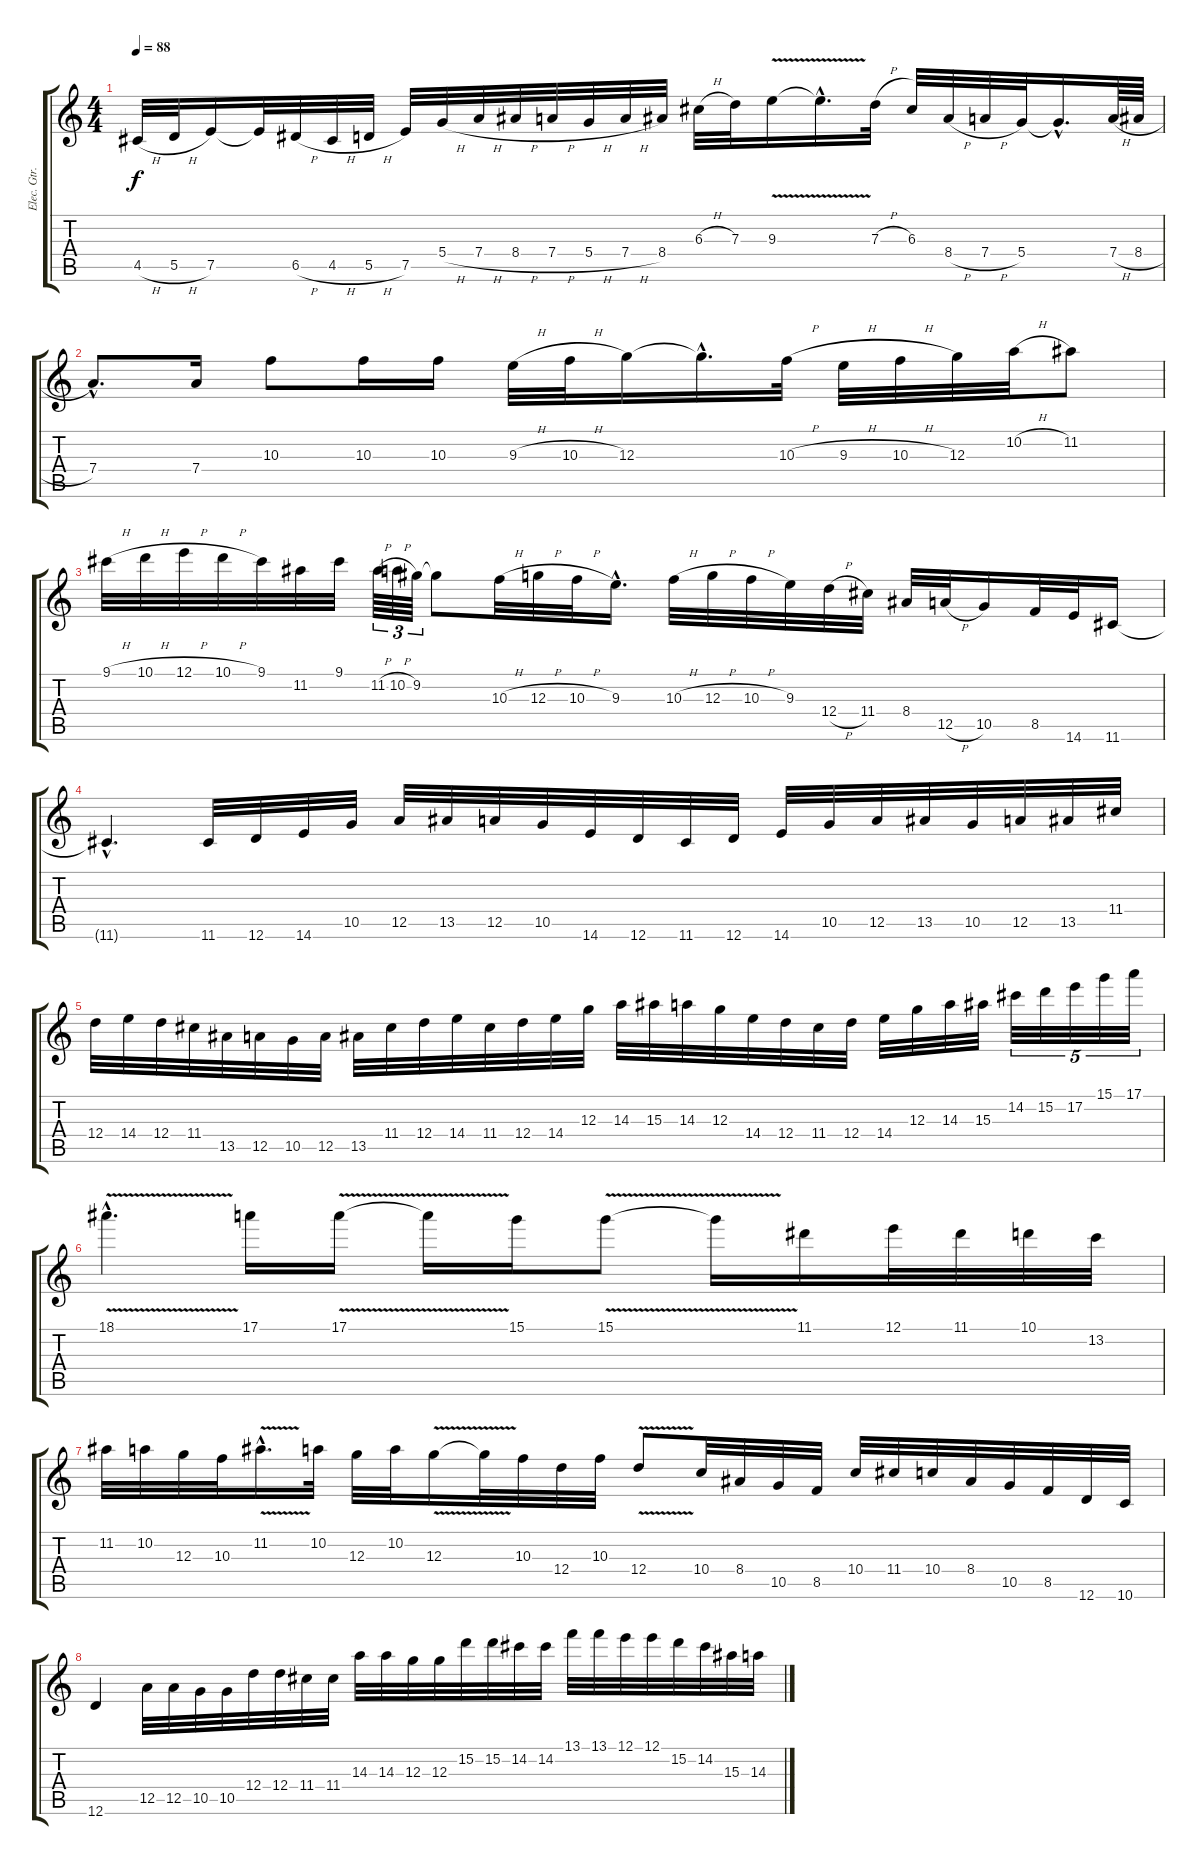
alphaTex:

\track ("Elec. Gtr. 5" "Elec. Gtr.") {instrument distortionguitar}
\staff {score tabs}
\tuning (E4 B3 G3 D3 A2 D2) {hide}
\ts (4 4)
\tempo 88
\clef g2
\ks c
4.5{h}.32{dy f} 5.5{h}.32 7.5.16 7.5{t}.32 6.5{h}.32 4.5{h}.32 5.5{h}.32 7.5.32 5.4{h}.32 7.4{h}.32 8.4{h}.32 7.4{h}.32 5.4{h}.32 7.4{h}.32 8.4.32 6.3{h}.32 7.3.32 9.3{v}.16 9.3{hac t}.16{d} 7.3{h}.32 6.3.32 8.4{h}.32 7.4{h}.32 5.4.32 5.4{hac t}.16{d} 7.4{h}.64 8.4{h}.64 |
7.4{hac}.8{d} 7.4.16 10.3.8 10.3.16 10.3.16 9.3{h}.32 10.3{h}.32 12.3.16 12.3{hac t}.16{d} 10.3{h}.32 9.3{h}.32 10.3{h}.32 12.3.32 10.2{h}.32 11.2.8 |
9.1{h}.32 10.1{h}.32 12.1{h}.32 10.1{h}.32 9.1.32 11.2.32 9.1.32 11.2{h}.64{tu (3 2)} 10.2{h}.64{tu (3 2)} 9.2.64{tu (3 2)} 9.2{t}.8 10.3{h}.32 12.3{h}.32 10.3{h}.32 9.3{hac}.16{d} 10.3{h}.32 12.3{h}.32 10.3{h}.32 9.3.32 12.4{h}.32 11.4.32 8.4.32 12.5{h}.32 10.5.16 8.5.32 14.6.32 11.6.16 |
11.6{hac t}.4{d} 11.6.32 12.6.32 14.6.32 10.5.32 12.5.32 13.5.32 12.5.32 10.5.32 14.6.32 12.6.32 11.6.32 12.6.32 14.6.32 10.5.32 12.5.32 13.5.32 10.5.32 12.5.32 13.5.32 11.4.32 |
12.4.32 14.4.32 12.4.32 11.4.32 13.5.32 12.5.32 10.5.32 12.5.32 13.5.32 11.4.32 12.4.32 14.4.32 11.4.32 12.4.32 14.4.32 12.3.32 14.3.32 15.3.32 14.3.32 12.3.32 14.4.32 12.4.32 11.4.32 12.4.32 14.4.32 12.3.32 14.3.32 15.3.32 14.2.32{tu (5 4)} 15.2.32{tu (5 4)} 17.2.32{tu (5 4)} 15.1.32{tu (5 4)} 17.1.32{tu (5 4)} |
18.1{v hac}.4{d} 17.1.16 17.1{v}.16 17.1{t}.16 15.1.16 15.1{v}.8 15.1{t}.16 11.1.16 12.1.32 11.1.32 10.1.32 13.2.32 |
11.2.32 10.2.32 12.3.32 10.3.32 11.2{v hac}.16{d} 10.2.32 12.3.32 10.2.32 12.3{v}.16 12.3{t}.32 10.3.32 12.4.32 10.3.32 12.4{v}.8 10.4.32 8.4.32 10.5.32 8.5.32 10.4.32 11.4.32 10.4.32 8.4.32 10.5.32 8.5.32 12.6.32 10.6.32 |
12.6.4 12.5.32 12.5.32 10.5.32 10.5.32 12.4.32 12.4.32 11.4.32 11.4.32 14.3.32 14.3.32 12.3.32 12.3.32 15.2.32 15.2.32 14.2.32 14.2.32 13.1.32 13.1.32 12.1.32 12.1.32 15.2.32 14.2.32 15.3.32 14.3.32
